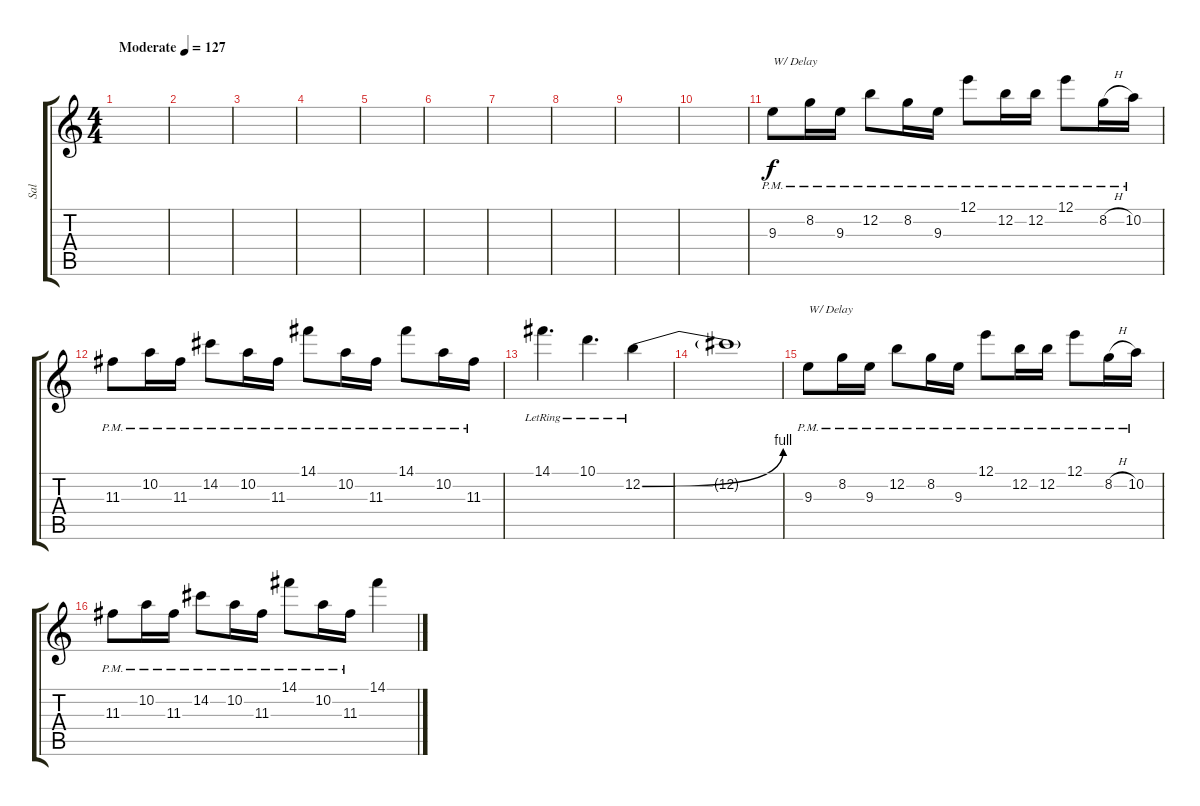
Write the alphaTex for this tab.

\track ("Sal" "Sal") {instrument distortionguitar}
\staff {score tabs}
\tuning (E4 B3 G3 D3 A2 D2) {hide}
\ts (4 4)
\tempo (127 "Moderate")
\clef g2
\ks c
|
|
|
|
|
|
|
|
|
|
9.3{pm}.8{txt "W/ Delay"} 8.2{pm}.16 9.3{pm}.16 12.2{pm}.8 8.2{pm}.16 9.3{pm}.16 12.1{pm}.8 12.2{pm}.16 12.2{pm}.16 12.1{pm}.8 8.2{h pm}.16 10.2{pm}.16 |
11.3{pm}.8 10.2{pm}.16 11.3{pm}.16 14.2{pm}.8 10.2{pm}.16 11.3{pm}.16 14.1{pm}.8 10.2{pm}.16 11.3{pm}.16 14.1{pm}.8 10.2{pm}.16 11.3{pm}.16 |
14.1{lr}.4{d} 10.1{lr}.4{d} 12.2{be (bend 0 0 60 4) lr}.4 |
12.2{t}.1 |
9.3{pm}.8{txt "W/ Delay"} 8.2{pm}.16 9.3{pm}.16 12.2{pm}.8 8.2{pm}.16 9.3{pm}.16 12.1{pm}.8 12.2{pm}.16 12.2{pm}.16 12.1{pm}.8 8.2{h pm}.16 10.2{pm}.16 |
11.3{pm}.8 10.2{pm}.16 11.3{pm}.16 14.2{pm}.8 10.2{pm}.16 11.3{pm}.16 14.1{pm}.8 10.2{pm}.16 11.3{pm}.16 14.1.4
